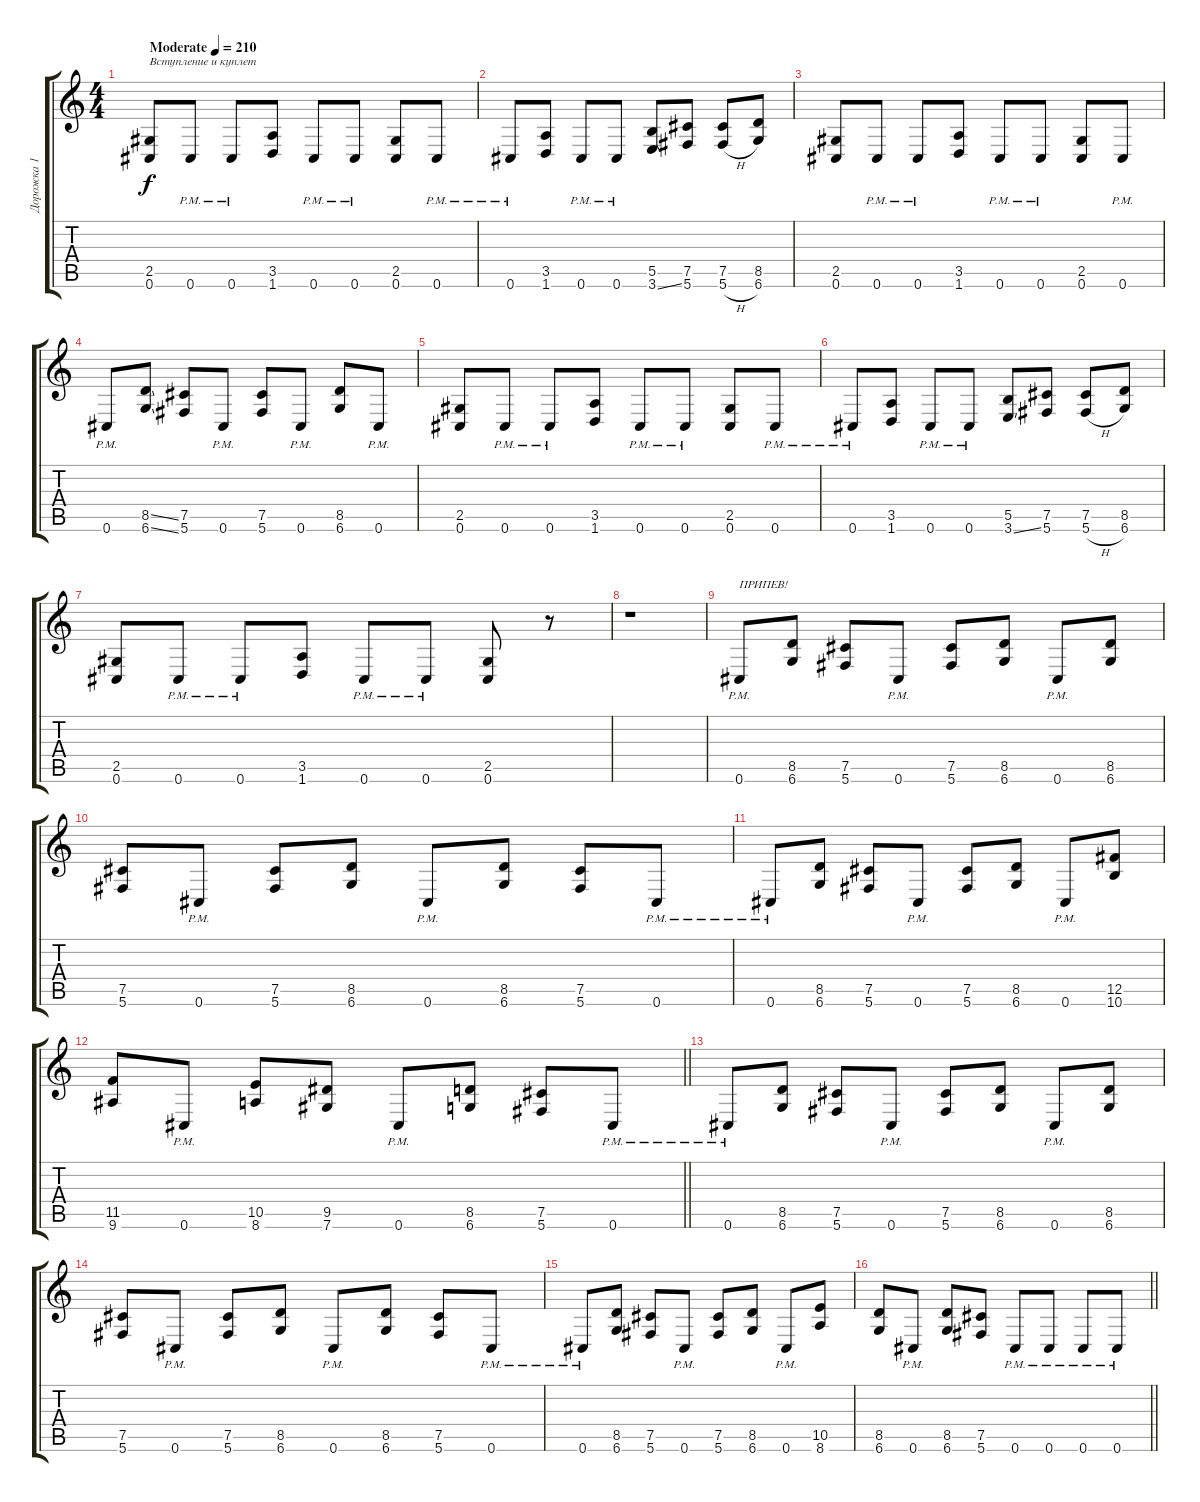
\track ("Дорожка 1" "Дорожка 1") {instrument distortionguitar}
\staff {score tabs}
\tuning (Db4 Ab3 E3 B2 Gb2 Db2) {hide}
\ts (4 4)
\tempo (210 "Moderate")
\clef g2
\ks c
(2.5 0.6).8{txt "Вступление и куплет" dy f instrument distortionguitar} 0.6{pm}.8 0.6{pm}.8 (3.5 1.6).8 0.6{pm}.8 0.6{pm}.8 (2.5 0.6).8 0.6{pm}.8 |
0.6{pm}.8 (3.5 1.6).8 0.6{pm}.8 0.6{pm}.8 (5.5 3.6{ss}).8 (7.5 5.6).8 (7.5 5.6{h}).8 (8.5 6.6).8 |
(2.5 0.6).8 0.6{pm}.8 0.6{pm}.8 (3.5 1.6).8 0.6{pm}.8 0.6{pm}.8 (2.5 0.6).8 0.6{pm}.8 |
0.6{pm}.8 (8.5{ss} 6.6{ss}).8 (7.5 5.6).8 0.6{pm}.8 (7.5 5.6).8 0.6{pm}.8 (8.5 6.6).8 0.6{pm}.8 |
(2.5 0.6).8 0.6{pm}.8 0.6{pm}.8 (3.5 1.6).8 0.6{pm}.8 0.6{pm}.8 (2.5 0.6).8 0.6{pm}.8 |
0.6{pm}.8 (3.5 1.6).8 0.6{pm}.8 0.6{pm}.8 (5.5 3.6{ss}).8 (7.5 5.6).8 (7.5 5.6{h}).8 (8.5 6.6).8 |
(2.5 0.6).8 0.6{pm}.8 0.6{pm}.8 (3.5 1.6).8 0.6{pm}.8 0.6{pm}.8 (2.5 0.6).8 r.8 |
r.1 |
0.6{pm}.8{txt "ПРИПЕВ!"} (8.5 6.6).8 (7.5 5.6).8 0.6{pm}.8 (7.5 5.6).8 (8.5 6.6).8 0.6{pm}.8 (8.5 6.6).8 |
(7.5 5.6).8 0.6{pm}.8 (7.5 5.6).8 (8.5 6.6).8 0.6{pm}.8 (8.5 6.6).8 (7.5 5.6).8 0.6{pm}.8 |
0.6{pm}.8 (8.5 6.6).8 (7.5 5.6).8 0.6{pm}.8 (7.5 5.6).8 (8.5 6.6).8 0.6{pm}.8 (12.5 10.6).8 |
\barLineRight lightlight
(11.5 9.6).8 0.6{pm}.8 (10.5 8.6).8 (9.5 7.6).8 0.6{pm}.8 (8.5 6.6).8 (7.5 5.6).8 0.6{pm}.8 |
0.6{pm}.8 (8.5 6.6).8 (7.5 5.6).8 0.6{pm}.8 (7.5 5.6).8 (8.5 6.6).8 0.6{pm}.8 (8.5 6.6).8 |
(7.5 5.6).8 0.6{pm}.8 (7.5 5.6).8 (8.5 6.6).8 0.6{pm}.8 (8.5 6.6).8 (7.5 5.6).8 0.6{pm}.8 |
0.6{pm}.8 (8.5 6.6).8 (7.5 5.6).8 0.6{pm}.8 (7.5 5.6).8 (8.5 6.6).8 0.6{pm}.8 (10.5 8.6).8 |
\barLineRight lightlight
(8.5 6.6).8 0.6{pm}.8 (8.5 6.6).8 (7.5 5.6).8 0.6{pm}.8 0.6{pm}.8 0.6{pm}.8 0.6{pm}.8
